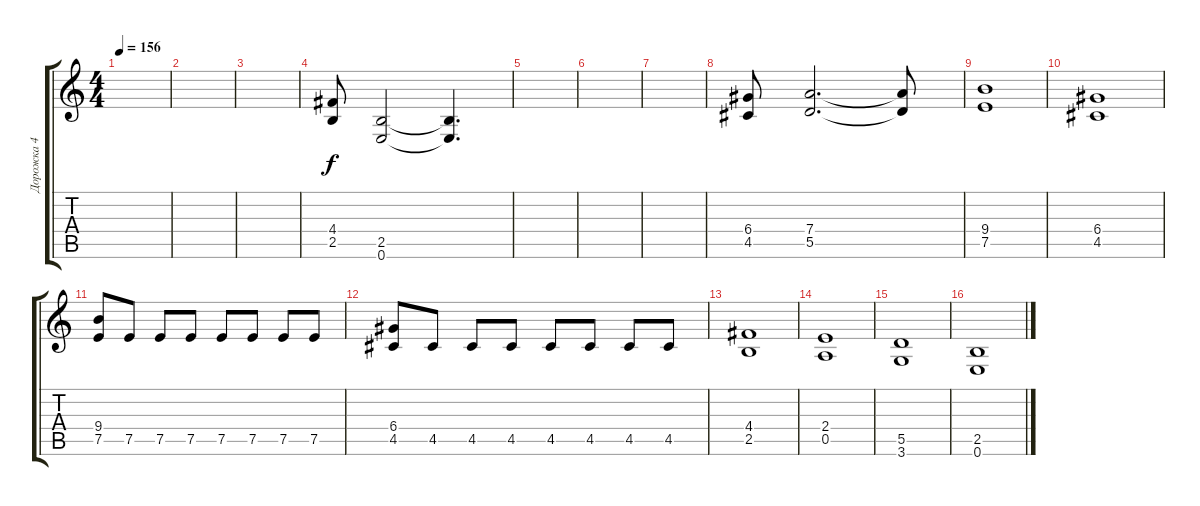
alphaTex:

\track ("Дорожка 4" "Дорожка 4") {instrument distortionguitar}
\staff {score tabs}
\tuning (E4 B3 G3 D3 A2 E2) {hide}
\ts (4 4)
\tempo 156
\clef g2
\ks c
|
|
|
(4.4 2.5).8 (2.5 0.6).2 (2.5{t} 0.6{t}).4{d} |
|
|
|
(6.4 4.5).8 (7.4 5.5).2{d} (7.4{t} 5.5{t}).8 |
(9.4 7.5).1 |
(6.4 4.5).1 |
(9.4 7.5).8 7.5.8 7.5.8 7.5.8 7.5.8 7.5.8 7.5.8 7.5.8 |
(6.4 4.5).8 4.5.8 4.5.8 4.5.8 4.5.8 4.5.8 4.5.8 4.5.8 |
(4.4 2.5).1 |
(2.4 0.5).1 |
(5.5 3.6).1 |
(2.5 0.6).1
